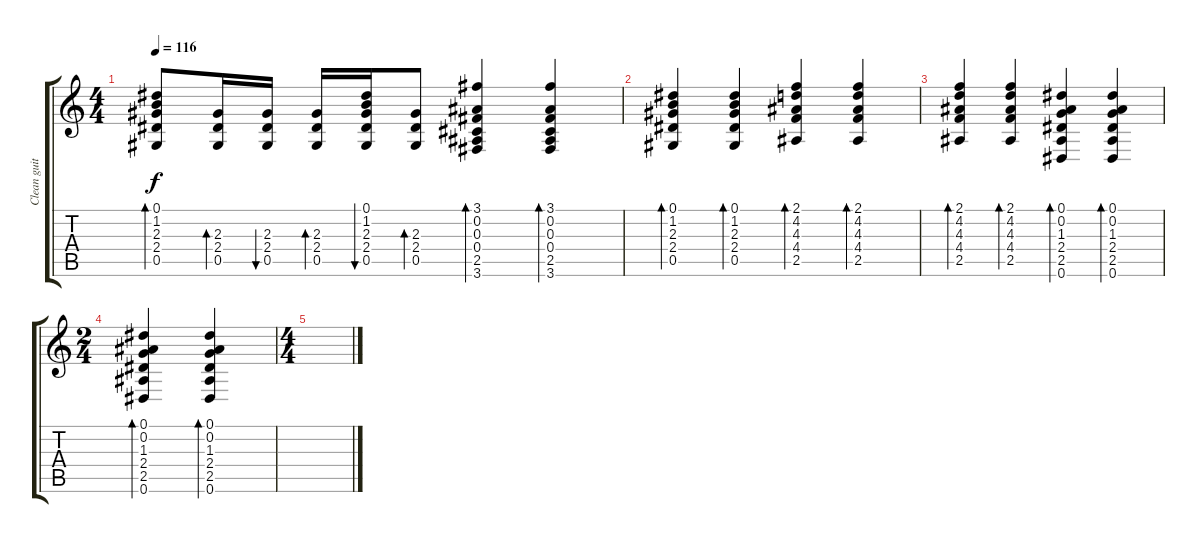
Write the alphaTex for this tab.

\track ("Clean guitar 2" "Clean guit") {instrument acousticguitarsteel}
\staff {score tabs}
\tuning (Eb4 Bb3 Gb3 Db3 Ab2 Eb2) {hide}
\ts (4 4)
\tempo 116
\clef g2
\ks c
(0.1 1.2 2.3 2.4 0.5).8{bd 60 dy f} (2.3 2.4 0.5).16{bd 60} (2.3 2.4 0.5).16{bu 60} (2.3 2.4 0.5).16{bd 60} (0.1 1.2 2.3 2.4 0.5).16{bu 60} (2.3 2.4 0.5).8{bd 60} (3.1 0.2 0.3 0.4 2.5 3.6).4{bd 60} (3.1 0.2 0.3 0.4 2.5 3.6).4{bd 60} |
(0.1 1.2 2.3 2.4 0.5).4{bd 60} (0.1 1.2 2.3 2.4 0.5).4{bd 60} (2.1 4.2 4.3 4.4 2.5).4{bd 60} (2.1 4.2 4.3 4.4 2.5).4{bd 60} |
(2.1 4.2 4.3 4.4 2.5).4{bd 60} (2.1 4.2 4.3 4.4 2.5).4{bd 60} (0.1 0.2 1.3 2.4 2.5 0.6).4{bd 60} (0.1 0.2 1.3 2.4 2.5 0.6).4{bd 60} |
\ts (2 4)
(0.1 0.2 1.3 2.4 2.5 0.6).4{bd 60} (0.1 0.2 1.3 2.4 2.5 0.6).4{bd 60} |
\ts (4 4)
